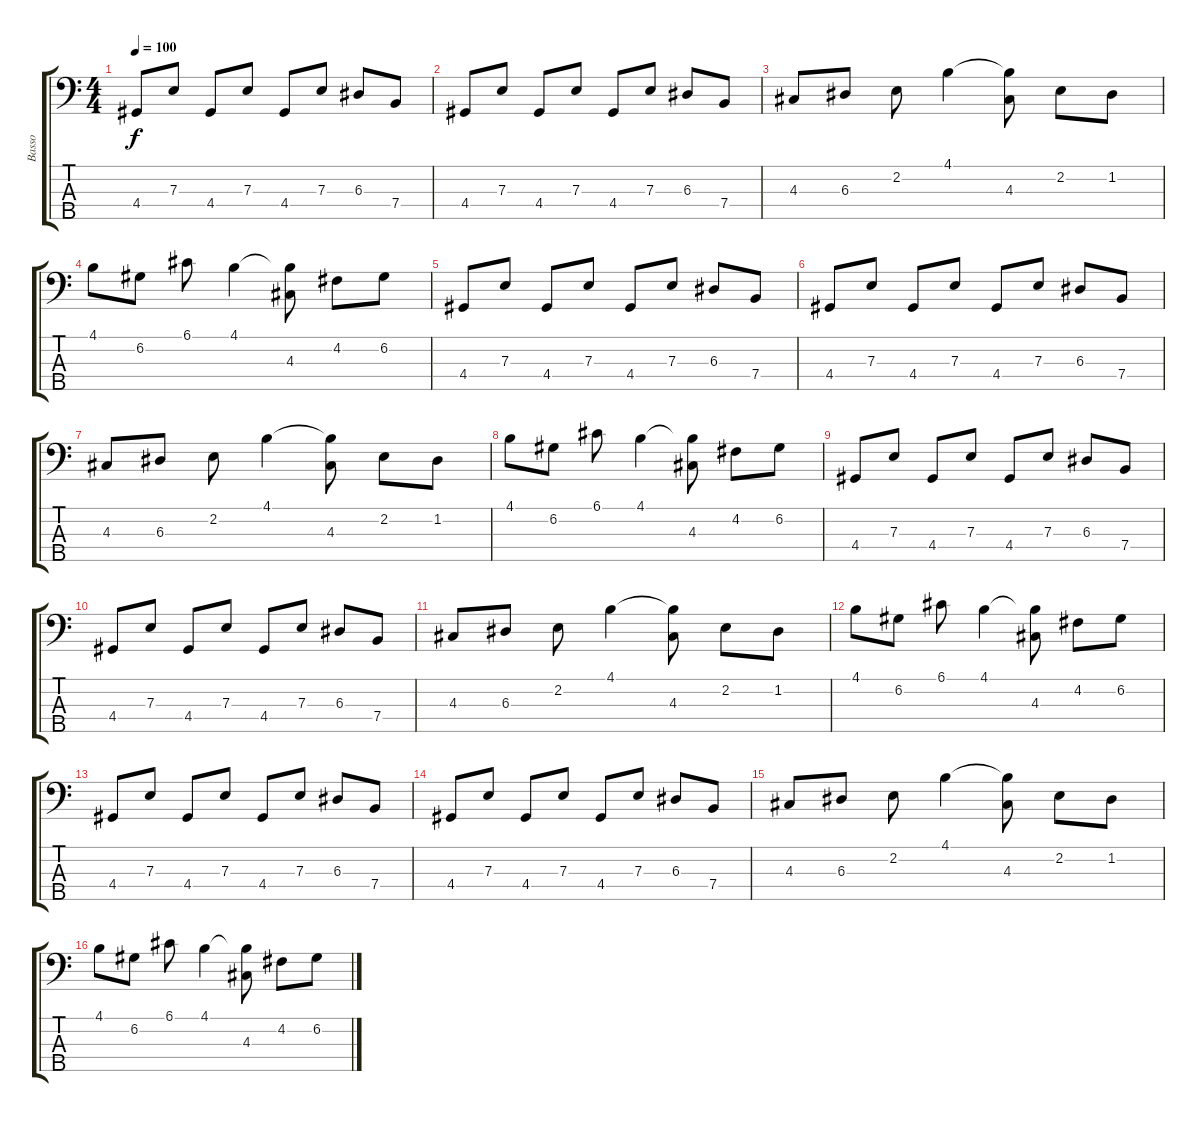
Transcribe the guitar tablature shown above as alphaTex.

\track ("Basso" "Basso") {instrument electricbassfinger}
\staff {score tabs}
\tuning (G2 D2 A1 E1 B0) {hide}
\ts (4 4)
\tempo 100
\clef f4
\ks c
4.4.8{dy f instrument electricbassfinger} 7.3.8 4.4.8 7.3.8 4.4.8 7.3.8 6.3.8 7.4.8 |
4.4.8 7.3.8 4.4.8 7.3.8 4.4.8 7.3.8 6.3.8 7.4.8 |
4.3.8 6.3.8 2.2.8 4.1.4 (4.1{t} 4.3).8 2.2.8 1.2.8 |
4.1.8 6.2.8 6.1.8 4.1.4 (4.1{t} 4.3).8 4.2.8 6.2.8 |
4.4.8 7.3.8 4.4.8 7.3.8 4.4.8 7.3.8 6.3.8 7.4.8 |
4.4.8 7.3.8 4.4.8 7.3.8 4.4.8 7.3.8 6.3.8 7.4.8 |
4.3.8 6.3.8 2.2.8 4.1.4 (4.1{t} 4.3).8 2.2.8 1.2.8 |
4.1.8 6.2.8 6.1.8 4.1.4 (4.1{t} 4.3).8 4.2.8 6.2.8 |
4.4.8 7.3.8 4.4.8 7.3.8 4.4.8 7.3.8 6.3.8 7.4.8 |
4.4.8 7.3.8 4.4.8 7.3.8 4.4.8 7.3.8 6.3.8 7.4.8 |
4.3.8 6.3.8 2.2.8 4.1.4 (4.1{t} 4.3).8 2.2.8 1.2.8 |
4.1.8 6.2.8 6.1.8 4.1.4 (4.1{t} 4.3).8 4.2.8 6.2.8 |
4.4.8 7.3.8 4.4.8 7.3.8 4.4.8 7.3.8 6.3.8 7.4.8 |
4.4.8 7.3.8 4.4.8 7.3.8 4.4.8 7.3.8 6.3.8 7.4.8 |
4.3.8 6.3.8 2.2.8 4.1.4 (4.1{t} 4.3).8 2.2.8 1.2.8 |
4.1.8 6.2.8 6.1.8 4.1.4 (4.1{t} 4.3).8 4.2.8 6.2.8
